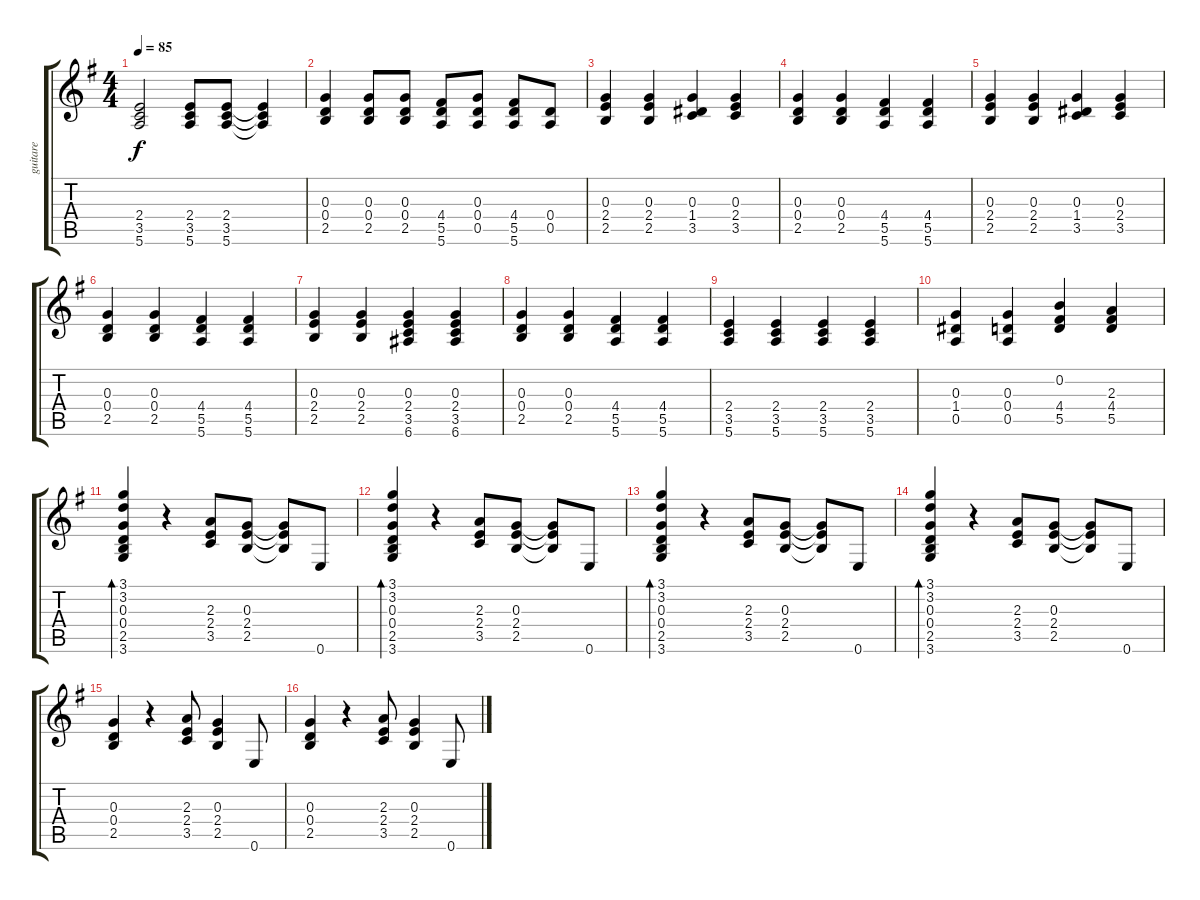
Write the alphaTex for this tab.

\track ("guitare" "guitare") {instrument acousticguitarsteel}
\staff {score tabs}
\tuning (E4 B3 G3 D3 A2 E2) {hide}
\ts (4 4)
\tempo 85
\clef g2
\ks g
(2.4 3.5 5.6).2{dy f} (2.4 3.5 5.6).8 (2.4 3.5 5.6).8 (2.4{t} 3.5{t} 5.6{t}).4 |
(0.3 0.4 2.5).4 (0.3 0.4 2.5).8 (0.3 0.4 2.5).8 (4.4 5.5 5.6).8 (0.3 0.4 0.5).8 (4.4 5.5 5.6).8 (0.4 0.5).8 |
(0.3 2.4 2.5).4 (0.3 2.4 2.5).4 (0.3 1.4 3.5).4 (0.3 2.4 3.5).4 |
(0.3 0.4 2.5).4 (0.3 0.4 2.5).4 (4.4 5.5 5.6).4 (4.4 5.5 5.6).4 |
(0.3 2.4 2.5).4 (0.3 2.4 2.5).4 (0.3 1.4 3.5).4 (0.3 2.4 3.5).4 |
(0.3 0.4 2.5).4 (0.3 0.4 2.5).4 (4.4 5.5 5.6).4 (4.4 5.5 5.6).4 |
(0.3 2.4 2.5).4 (0.3 2.4 2.5).4 (0.3 2.4 3.5 6.6).4 (0.3 2.4 3.5 6.6).4 |
(0.3 0.4 2.5).4 (0.3 0.4 2.5).4 (4.4 5.5 5.6).4 (4.4 5.5 5.6).4 |
(2.4 3.5 5.6).4 (2.4 3.5 5.6).4 (2.4 3.5 5.6).4 (2.4 3.5 5.6).4 |
(0.3 1.4 0.5).4 (0.3 0.4 0.5).4 (0.2 4.4 5.5).4 (2.3 4.4 5.5).4 |
(3.1 3.2 0.3 0.4 2.5 3.6).4{bd 60} r.4 (2.3 2.4 3.5).8 (0.3 2.4 2.5).8 (0.3{t} 2.4{t} 2.5{t}).8 0.6.8 |
(3.1 3.2 0.3 0.4 2.5 3.6).4{bd 60} r.4 (2.3 2.4 3.5).8 (0.3 2.4 2.5).8 (0.3{t} 2.4{t} 2.5{t}).8 0.6.8 |
(3.1 3.2 0.3 0.4 2.5 3.6).4{bd 60} r.4 (2.3 2.4 3.5).8 (0.3 2.4 2.5).8 (0.3{t} 2.4{t} 2.5{t}).8 0.6.8 |
(3.1 3.2 0.3 0.4 2.5 3.6).4{bd 60} r.4 (2.3 2.4 3.5).8 (0.3 2.4 2.5).8 (0.3{t} 2.4{t} 2.5{t}).8 0.6.8 |
(0.3 0.4 2.5).4 r.4 (2.3 2.4 3.5).8 (0.3 2.4 2.5).4 0.6.8 |
(0.3 0.4 2.5).4 r.4 (2.3 2.4 3.5).8 (0.3 2.4 2.5).4 0.6.8
